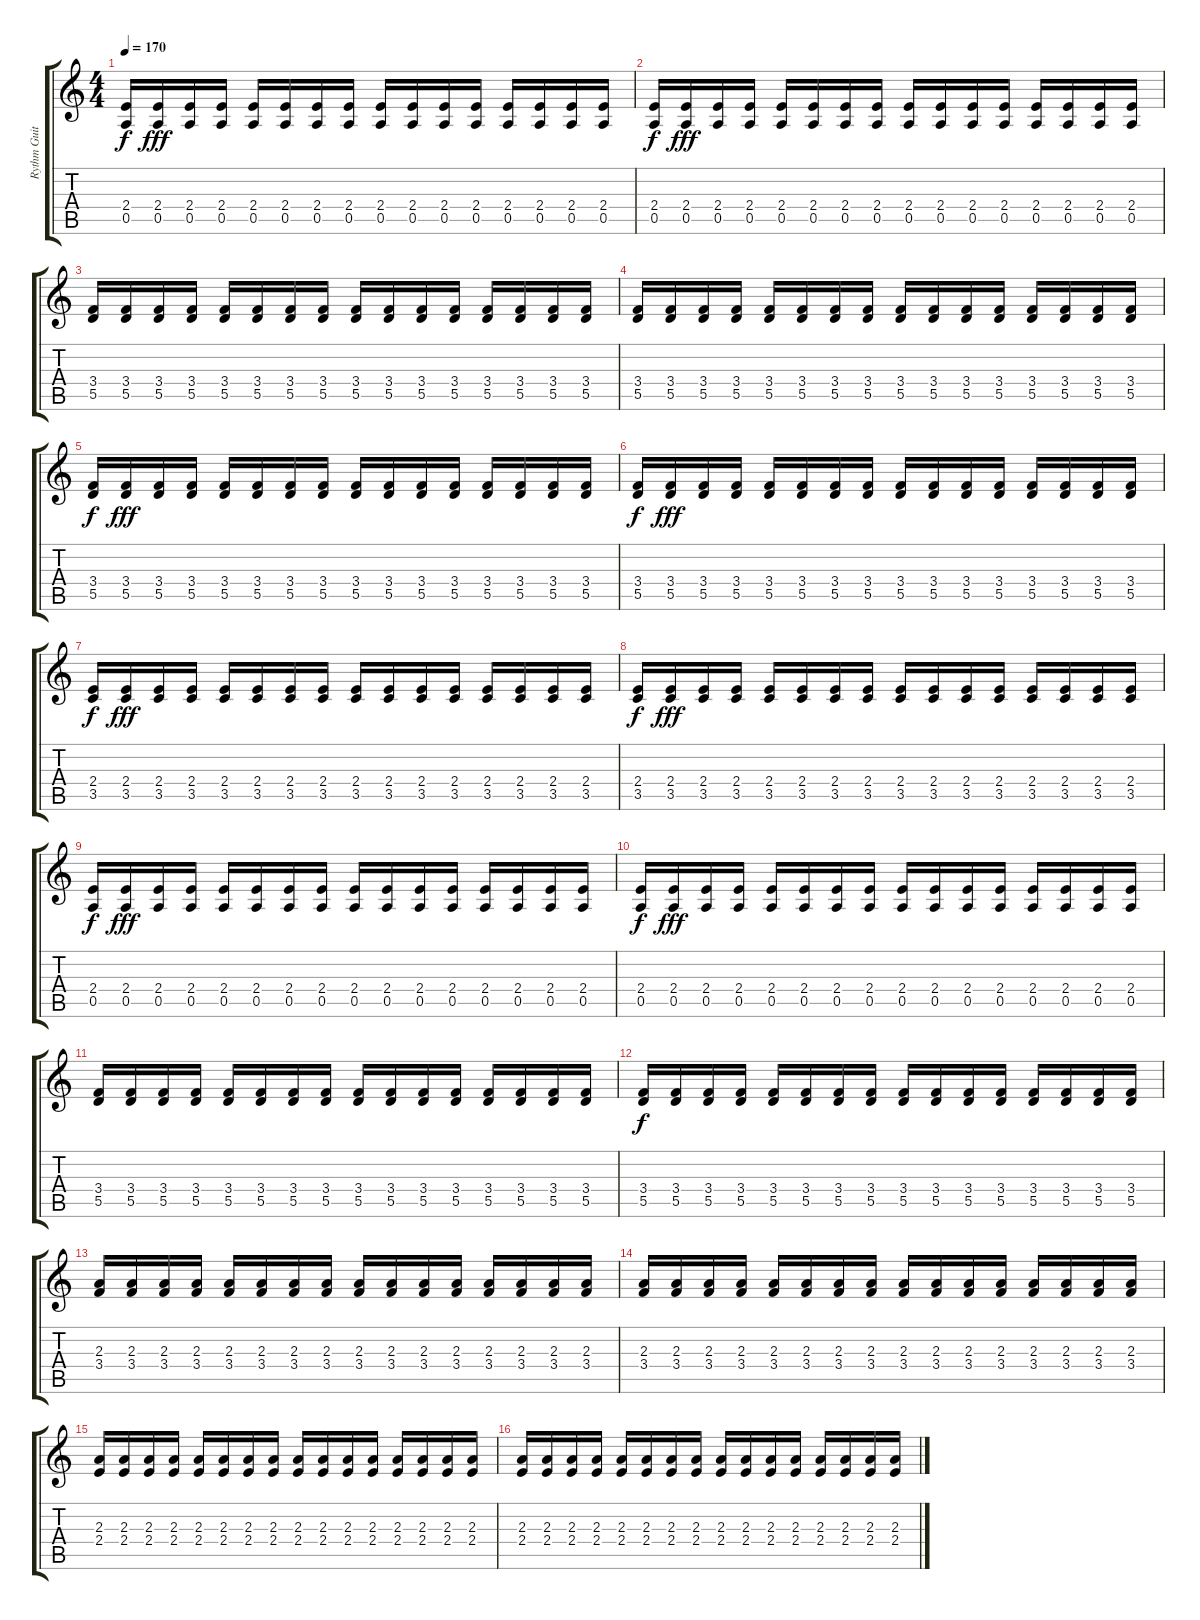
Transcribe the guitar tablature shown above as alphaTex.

\track ("Rythm Guitar" "Rythm Guit") {instrument distortionguitar}
\staff {score tabs}
\tuning (E4 B3 G3 D3 A2 E2) {hide}
\ts (4 4)
\tempo 170
\clef g2
\ks c
(2.4 0.5).16{dy f} (2.4 0.5).16{dy fff} (2.4 0.5).16 (2.4 0.5).16 (2.4 0.5).16 (2.4 0.5).16 (2.4 0.5).16 (2.4 0.5).16 (2.4 0.5).16 (2.4 0.5).16 (2.4 0.5).16 (2.4 0.5).16 (2.4 0.5).16 (2.4 0.5).16 (2.4 0.5).16 (2.4 0.5).16 |
(2.4 0.5).16{dy f} (2.4 0.5).16{dy fff} (2.4 0.5).16 (2.4 0.5).16 (2.4 0.5).16 (2.4 0.5).16 (2.4 0.5).16 (2.4 0.5).16 (2.4 0.5).16 (2.4 0.5).16 (2.4 0.5).16 (2.4 0.5).16 (2.4 0.5).16 (2.4 0.5).16 (2.4 0.5).16 (2.4 0.5).16 |
(3.4 5.5).16 (3.4 5.5).16 (3.4 5.5).16 (3.4 5.5).16 (3.4 5.5).16 (3.4 5.5).16 (3.4 5.5).16 (3.4 5.5).16 (3.4 5.5).16 (3.4 5.5).16 (3.4 5.5).16 (3.4 5.5).16 (3.4 5.5).16 (3.4 5.5).16 (3.4 5.5).16 (3.4 5.5).16 |
(3.4 5.5).16 (3.4 5.5).16 (3.4 5.5).16 (3.4 5.5).16 (3.4 5.5).16 (3.4 5.5).16 (3.4 5.5).16 (3.4 5.5).16 (3.4 5.5).16 (3.4 5.5).16 (3.4 5.5).16 (3.4 5.5).16 (3.4 5.5).16 (3.4 5.5).16 (3.4 5.5).16 (3.4 5.5).16 |
(3.4 5.5).16{dy f} (3.4 5.5).16{dy fff} (3.4 5.5).16 (3.4 5.5).16 (3.4 5.5).16 (3.4 5.5).16 (3.4 5.5).16 (3.4 5.5).16 (3.4 5.5).16 (3.4 5.5).16 (3.4 5.5).16 (3.4 5.5).16 (3.4 5.5).16 (3.4 5.5).16 (3.4 5.5).16 (3.4 5.5).16 |
(3.4 5.5).16{dy f} (3.4 5.5).16{dy fff} (3.4 5.5).16 (3.4 5.5).16 (3.4 5.5).16 (3.4 5.5).16 (3.4 5.5).16 (3.4 5.5).16 (3.4 5.5).16 (3.4 5.5).16 (3.4 5.5).16 (3.4 5.5).16 (3.4 5.5).16 (3.4 5.5).16 (3.4 5.5).16 (3.4 5.5).16 |
(2.4 3.5).16{dy f} (2.4 3.5).16{dy fff} (2.4 3.5).16 (2.4 3.5).16 (2.4 3.5).16 (2.4 3.5).16 (2.4 3.5).16 (2.4 3.5).16 (2.4 3.5).16 (2.4 3.5).16 (2.4 3.5).16 (2.4 3.5).16 (2.4 3.5).16 (2.4 3.5).16 (2.4 3.5).16 (2.4 3.5).16 |
(2.4 3.5).16{dy f} (2.4 3.5).16{dy fff} (2.4 3.5).16 (2.4 3.5).16 (2.4 3.5).16 (2.4 3.5).16 (2.4 3.5).16 (2.4 3.5).16 (2.4 3.5).16 (2.4 3.5).16 (2.4 3.5).16 (2.4 3.5).16 (2.4 3.5).16 (2.4 3.5).16 (2.4 3.5).16 (2.4 3.5).16 |
(2.4 0.5).16{dy f} (2.4 0.5).16{dy fff} (2.4 0.5).16 (2.4 0.5).16 (2.4 0.5).16 (2.4 0.5).16 (2.4 0.5).16 (2.4 0.5).16 (2.4 0.5).16 (2.4 0.5).16 (2.4 0.5).16 (2.4 0.5).16 (2.4 0.5).16 (2.4 0.5).16 (2.4 0.5).16 (2.4 0.5).16 |
(2.4 0.5).16{dy f} (2.4 0.5).16{dy fff} (2.4 0.5).16 (2.4 0.5).16 (2.4 0.5).16 (2.4 0.5).16 (2.4 0.5).16 (2.4 0.5).16 (2.4 0.5).16 (2.4 0.5).16 (2.4 0.5).16 (2.4 0.5).16 (2.4 0.5).16 (2.4 0.5).16 (2.4 0.5).16 (2.4 0.5).16 |
(3.4 5.5).16 (3.4 5.5).16 (3.4 5.5).16 (3.4 5.5).16 (3.4 5.5).16 (3.4 5.5).16 (3.4 5.5).16 (3.4 5.5).16 (3.4 5.5).16 (3.4 5.5).16 (3.4 5.5).16 (3.4 5.5).16 (3.4 5.5).16 (3.4 5.5).16 (3.4 5.5).16 (3.4 5.5).16 |
(3.4 5.5).16{dy f} (3.4 5.5).16 (3.4 5.5).16 (3.4 5.5).16 (3.4 5.5).16 (3.4 5.5).16 (3.4 5.5).16 (3.4 5.5).16 (3.4 5.5).16 (3.4 5.5).16 (3.4 5.5).16 (3.4 5.5).16 (3.4 5.5).16 (3.4 5.5).16 (3.4 5.5).16 (3.4 5.5).16 |
(2.3 3.4).16 (2.3 3.4).16 (2.3 3.4).16 (2.3 3.4).16 (2.3 3.4).16 (2.3 3.4).16 (2.3 3.4).16 (2.3 3.4).16 (2.3 3.4).16 (2.3 3.4).16 (2.3 3.4).16 (2.3 3.4).16 (2.3 3.4).16 (2.3 3.4).16 (2.3 3.4).16 (2.3 3.4).16 |
(2.3 3.4).16 (2.3 3.4).16 (2.3 3.4).16 (2.3 3.4).16 (2.3 3.4).16 (2.3 3.4).16 (2.3 3.4).16 (2.3 3.4).16 (2.3 3.4).16 (2.3 3.4).16 (2.3 3.4).16 (2.3 3.4).16 (2.3 3.4).16 (2.3 3.4).16 (2.3 3.4).16 (2.3 3.4).16 |
(2.3 2.4).16 (2.3 2.4).16 (2.3 2.4).16 (2.3 2.4).16 (2.3 2.4).16 (2.3 2.4).16 (2.3 2.4).16 (2.3 2.4).16 (2.3 2.4).16 (2.3 2.4).16 (2.3 2.4).16 (2.3 2.4).16 (2.3 2.4).16 (2.3 2.4).16 (2.3 2.4).16 (2.3 2.4).16 |
(2.3 2.4).16 (2.3 2.4).16 (2.3 2.4).16 (2.3 2.4).16 (2.3 2.4).16 (2.3 2.4).16 (2.3 2.4).16 (2.3 2.4).16 (2.3 2.4).16 (2.3 2.4).16 (2.3 2.4).16 (2.3 2.4).16 (2.3 2.4).16 (2.3 2.4).16 (2.3 2.4).16 (2.3 2.4).16
